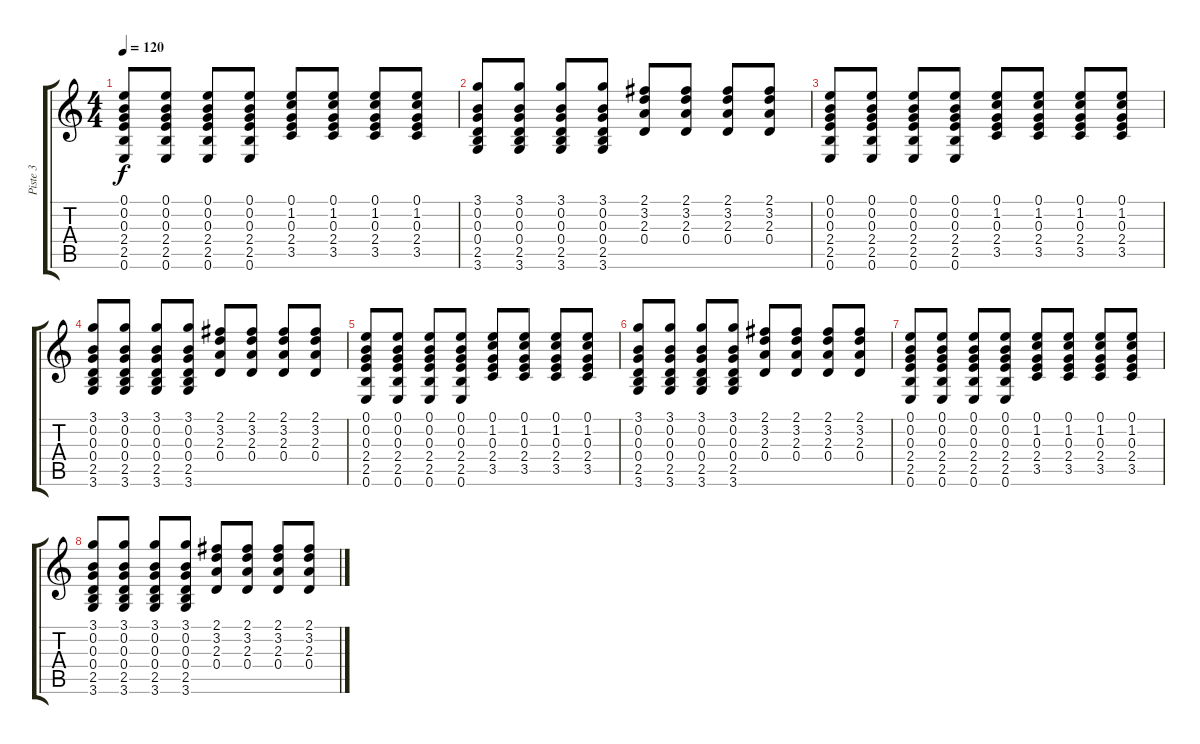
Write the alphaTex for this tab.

\track ("Piste 3" "Piste 3") {instrument acousticguitarsteel}
\staff {score tabs}
\tuning (E4 B3 G3 D3 A2 E2) {hide}
\ts (4 4)
\tempo 120
\clef g2
\ks c
(0.1 0.2 0.3 2.4 2.5 0.6).8{dy f} (0.1 0.2 0.3 2.4 2.5 0.6).8 (0.1 0.2 0.3 2.4 2.5 0.6).8 (0.1 0.2 0.3 2.4 2.5 0.6).8 (0.1 1.2 0.3 2.4 3.5).8 (0.1 1.2 0.3 2.4 3.5).8 (0.1 1.2 0.3 2.4 3.5).8 (0.1 1.2 0.3 2.4 3.5).8 |
(3.1 0.2 0.3 0.4 2.5 3.6).8 (3.1 0.2 0.3 0.4 2.5 3.6).8 (3.1 0.2 0.3 0.4 2.5 3.6).8 (3.1 0.2 0.3 0.4 2.5 3.6).8 (2.1 3.2 2.3 0.4).8 (2.1 3.2 2.3 0.4).8 (2.1 3.2 2.3 0.4).8 (2.1 3.2 2.3 0.4).8 |
(0.1 0.2 0.3 2.4 2.5 0.6).8 (0.1 0.2 0.3 2.4 2.5 0.6).8 (0.1 0.2 0.3 2.4 2.5 0.6).8 (0.1 0.2 0.3 2.4 2.5 0.6).8 (0.1 1.2 0.3 2.4 3.5).8 (0.1 1.2 0.3 2.4 3.5).8 (0.1 1.2 0.3 2.4 3.5).8 (0.1 1.2 0.3 2.4 3.5).8 |
(3.1 0.2 0.3 0.4 2.5 3.6).8 (3.1 0.2 0.3 0.4 2.5 3.6).8 (3.1 0.2 0.3 0.4 2.5 3.6).8 (3.1 0.2 0.3 0.4 2.5 3.6).8 (2.1 3.2 2.3 0.4).8 (2.1 3.2 2.3 0.4).8 (2.1 3.2 2.3 0.4).8 (2.1 3.2 2.3 0.4).8 |
(0.1 0.2 0.3 2.4 2.5 0.6).8 (0.1 0.2 0.3 2.4 2.5 0.6).8 (0.1 0.2 0.3 2.4 2.5 0.6).8 (0.1 0.2 0.3 2.4 2.5 0.6).8 (0.1 1.2 0.3 2.4 3.5).8 (0.1 1.2 0.3 2.4 3.5).8 (0.1 1.2 0.3 2.4 3.5).8 (0.1 1.2 0.3 2.4 3.5).8 |
(3.1 0.2 0.3 0.4 2.5 3.6).8 (3.1 0.2 0.3 0.4 2.5 3.6).8 (3.1 0.2 0.3 0.4 2.5 3.6).8 (3.1 0.2 0.3 0.4 2.5 3.6).8 (2.1 3.2 2.3 0.4).8 (2.1 3.2 2.3 0.4).8 (2.1 3.2 2.3 0.4).8 (2.1 3.2 2.3 0.4).8 |
(0.1 0.2 0.3 2.4 2.5 0.6).8 (0.1 0.2 0.3 2.4 2.5 0.6).8 (0.1 0.2 0.3 2.4 2.5 0.6).8 (0.1 0.2 0.3 2.4 2.5 0.6).8 (0.1 1.2 0.3 2.4 3.5).8 (0.1 1.2 0.3 2.4 3.5).8 (0.1 1.2 0.3 2.4 3.5).8 (0.1 1.2 0.3 2.4 3.5).8 |
(3.1 0.2 0.3 0.4 2.5 3.6).8 (3.1 0.2 0.3 0.4 2.5 3.6).8 (3.1 0.2 0.3 0.4 2.5 3.6).8 (3.1 0.2 0.3 0.4 2.5 3.6).8 (2.1 3.2 2.3 0.4).8 (2.1 3.2 2.3 0.4).8 (2.1 3.2 2.3 0.4).8 (2.1 3.2 2.3 0.4).8
